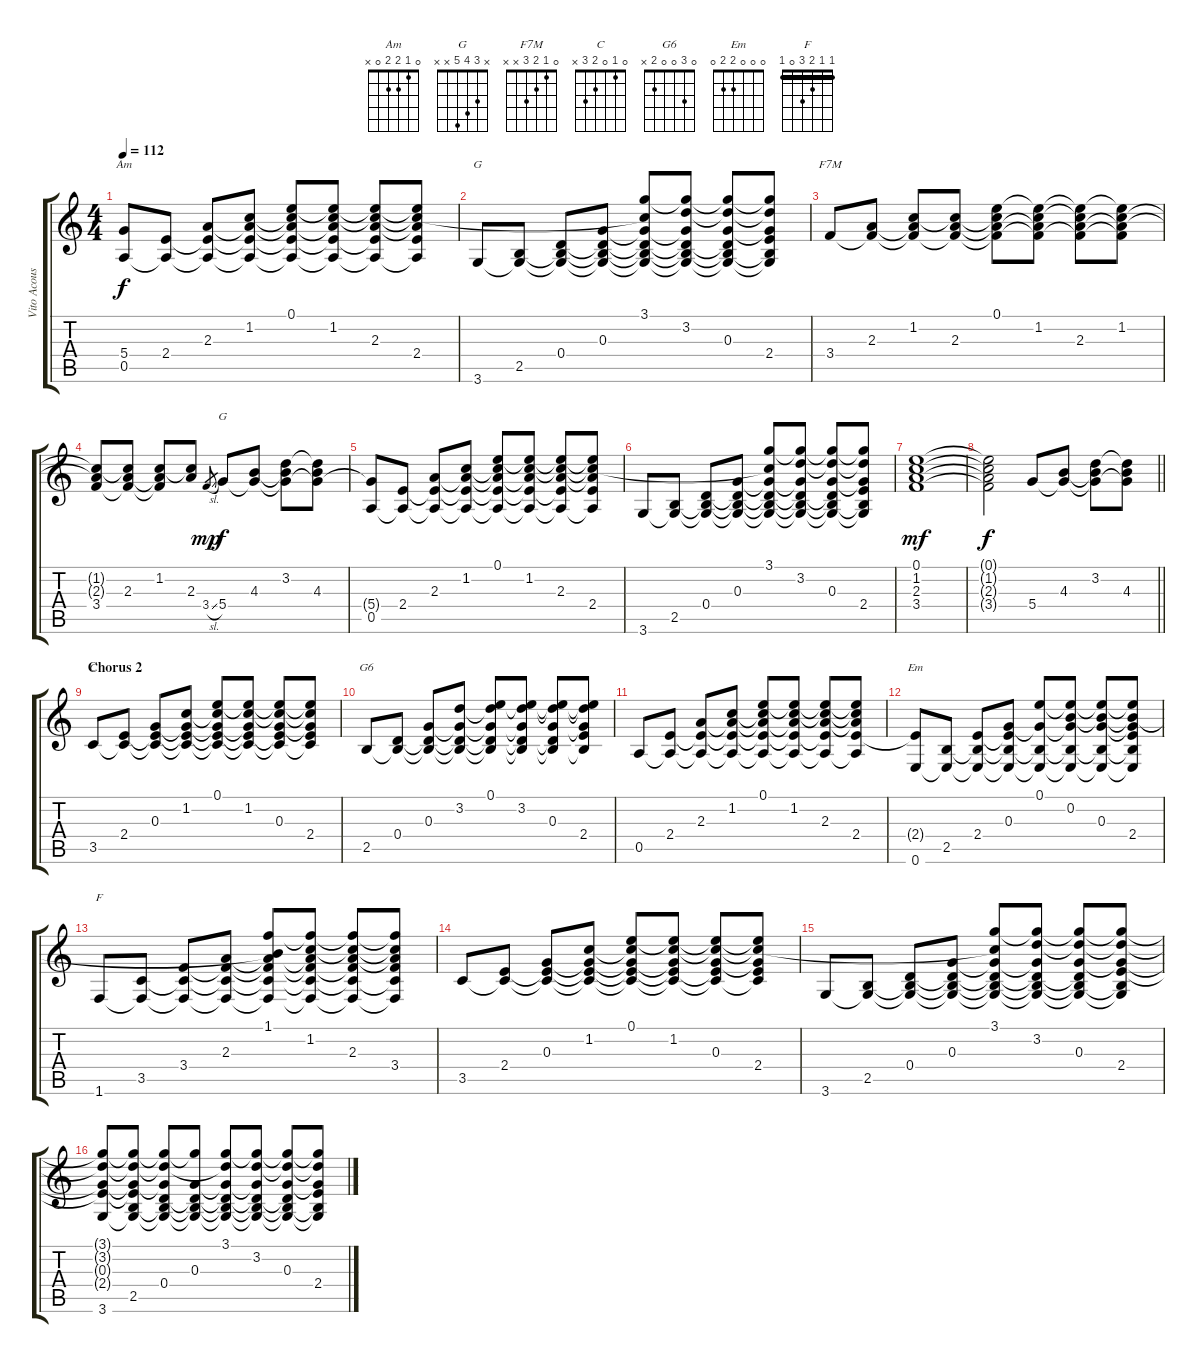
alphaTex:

\track ("Vito Acoustic Guitar" "Vito Acous") {instrument acousticguitarsteel}
\staff {score tabs}
\tuning (E4 B3 G3 D3 A2 E2) {hide}
\chord ("Am" 0 1 2 2 0 x)
\chord ("G" 3 3 0 0 2 3) {barre 3}
\chord ("F7M" 0 1 2 3 x x)
\chord ("G" x 3 4 5 x x)
\chord ("C" 0 1 0 2 3 x)
\chord ("G6" 0 3 0 0 2 x)
\chord ("Em" 0 0 0 2 2 0)
\chord ("F" 1 1 2 3 0 1) {barre 1}
\ts (4 4)
\tempo 112
\clef g2
\ks c
(5.4{t} 0.5).8{ch "Am" dy f} (2.4 0.5{t}).8 (2.3 2.4{t} 0.5{t}).8 (1.2 2.3{t} 2.4{t} 0.5{t}).8 (0.1 1.2{t} 2.3{t} 2.4{t} 0.5{t}).8 (0.1{t} 1.2 2.3{t} 2.4{t} 0.5{t}).8 (0.1{t} 1.2{t} 2.3 2.4{t} 0.5{t}).8 (0.1{t} 1.2{t} 2.3{t} 2.4 0.5{t}).8 |
3.6.8{ch "G"} (2.5 3.6{t}).8 (0.4 2.5{t} 3.6{t}).8 (0.3 0.4{t} 2.5{t} 3.6{t}).8 (3.1 1.2{t} 0.3{t} 0.4{t} 2.5{t} 3.6{t}).8 (3.1{t} 3.2 0.3{t} 0.4{t} 2.5{t} 3.6{t}).8 (3.1{t} 3.2{t} 0.3 0.4{t} 2.5{t} 3.6{t}).8 (3.1{t} 3.2{t} 0.3{t} 2.4 2.5{t} 3.6{t}).8 |
3.4.8{ch "F7M"} (2.3 3.4{t}).8 (1.2 2.3{t} 3.4{t}).8 (1.2{t} 2.3 3.4{t}).8 (0.1 1.2{t} 2.3{t} 3.4{t}).8 (0.1{t} 1.2 2.3{t} 3.4{t}).8 (0.1{t} 1.2{t} 2.3 3.4{t}).8 (0.1{t} 1.2 2.3{t} 3.4{t}).8 |
(1.2{t} 2.3{t} 3.4).8 (1.2{t} 2.3 3.4{t}).8 (1.2 2.3{t} 3.4{t}).8 (1.2{t} 2.3).8 3.4{sl}.8{gr dy mp} 5.4.8{ch "G" dy f} (4.3 5.4{t}).8 (3.2 4.3{t} 5.4{t}).8 (3.2{t} 4.3 5.4{t}).8 |
(5.4{t} 0.5).8 (2.4 0.5{t}).8 (2.3 2.4{t} 0.5{t}).8 (1.2 2.3{t} 2.4{t} 0.5{t}).8 (0.1 1.2{t} 2.3{t} 2.4{t} 0.5{t}).8 (0.1{t} 1.2 2.3{t} 2.4{t} 0.5{t}).8 (0.1{t} 1.2{t} 2.3 2.4{t} 0.5{t}).8 (0.1{t} 1.2{t} 2.3{t} 2.4 0.5{t}).8 |
3.6.8 (2.5 3.6{t}).8 (0.4 2.5{t} 3.6{t}).8 (0.3 0.4{t} 2.5{t} 3.6{t}).8 (3.1 1.2{t} 0.3{t} 0.4{t} 2.5{t} 3.6{t}).8 (3.1{t} 3.2 0.3{t} 0.4{t} 2.5{t} 3.6{t}).8 (3.1{t} 3.2{t} 0.3 0.4{t} 2.5{t} 3.6{t}).8 (3.1{t} 3.2{t} 0.3{t} 2.4 2.5{t} 3.6{t}).8 |
(0.1 1.2 2.3 3.4).1{dy mf} |
\barLineRight lightlight
(0.1{t} 1.2{t} 2.3{t} 3.4{t}).2{dy f} 5.4.8 (4.3 5.4{t}).8 (3.2 4.3{t} 5.4{t}).8 (3.2{t} 4.3 5.4{t}).8 |
\section ("" "Chorus 2")
3.5.8{ch "C"} (2.4 3.5{t}).8 (0.3 2.4{t} 3.5{t}).8 (1.2 0.3{t} 2.4{t} 3.5{t}).8 (0.1 1.2{t} 0.3{t} 2.4{t} 3.5{t}).8 (0.1{t} 1.2 0.3{t} 2.4{t} 3.5{t}).8 (0.1{t} 1.2{t} 0.3 2.4{t} 3.5{t}).8 (0.1{t} 1.2{t} 0.3{t} 2.4 3.5{t}).8 |
2.5.8{ch "G6"} (0.4 2.5{t}).8 (0.3 0.4{t} 2.5{t}).8 (3.2 0.3{t} 0.4{t} 2.5{t}).8 (0.1 3.2{t} 0.3{t} 0.4{t} 2.5{t}).8 (0.1{t} 3.2 0.3{t} 0.4{t} 2.5{t}).8 (0.1{t} 3.2{t} 0.3 0.4{t} 2.5{t}).8 (0.1{t} 3.2{t} 0.3{t} 2.4 2.5{t}).8 |
0.5.8 (2.4 0.5{t}).8 (2.3 2.4{t} 0.5{t}).8 (1.2 2.3{t} 2.4{t} 0.5{t}).8 (0.1 1.2{t} 2.3{t} 2.4{t} 0.5{t}).8 (0.1{t} 1.2 2.3{t} 2.4{t} 0.5{t}).8 (0.1{t} 1.2{t} 2.3 2.4{t} 0.5{t}).8 (0.1{t} 1.2{t} 2.3{t} 2.4 0.5{t}).8 |
(2.4{t} 0.6).8{ch "Em"} (2.5 0.6{t}).8 (2.4 2.5{t} 0.6{t}).8 (0.3 2.4{t} 2.5{t} 0.6{t}).8 (0.1 0.3{t} 2.5{t} 0.6{t}).8 (0.1{t} 0.2 0.3{t} 2.5{t} 0.6{t}).8 (0.1{t} 0.2{t} 0.3 2.5{t} 0.6{t}).8 (0.1{t} 0.2{t} 0.3{t} 2.4 2.5{t} 0.6{t}).8 |
1.6.8{ch "F"} (3.5 1.6{t}).8 (3.4 3.5{t} 1.6{t}).8 (2.3 3.4{t} 3.5{t} 1.6{t}).8 (1.1 0.2{t} 2.3{t} 3.4{t} 3.5{t} 1.6{t}).8 (1.1{t} 1.2 2.3{t} 3.4{t} 3.5{t} 1.6{t}).8 (1.1{t} 1.2{t} 2.3 3.4{t} 3.5{t} 1.6{t}).8 (1.1{t} 1.2{t} 2.3{t} 3.4 3.5{t} 1.6{t}).8 |
3.5.8 (2.4 3.5{t}).8 (0.3 2.4{t} 3.5{t}).8 (1.2 0.3{t} 2.4{t} 3.5{t}).8 (0.1 1.2{t} 0.3{t} 2.4{t} 3.5{t}).8 (0.1{t} 1.2 0.3{t} 2.4{t} 3.5{t}).8 (0.1{t} 1.2{t} 0.3 2.4{t} 3.5{t}).8 (0.1{t} 1.2{t} 0.3{t} 2.4 3.5{t}).8 |
3.6.8 (2.5 3.6{t}).8 (0.4 2.5{t} 3.6{t}).8 (0.3 0.4{t} 2.5{t} 3.6{t}).8 (3.1 1.2{t} 0.3{t} 0.4{t} 2.5{t} 3.6{t}).8 (3.1{t} 3.2 0.3{t} 0.4{t} 2.5{t} 3.6{t}).8 (3.1{t} 3.2{t} 0.3 0.4{t} 2.5{t} 3.6{t}).8 (3.1{t} 3.2{t} 0.3{t} 2.4 2.5{t} 3.6{t}).8 |
(3.1{t} 3.2{t} 0.3{t} 2.4{t} 3.6).8 (3.1{t} 3.2{t} 0.3{t} 2.4{t} 2.5 3.6{t}).8 (3.1{t} 3.2{t} 0.3{t} 0.4 2.5{t} 3.6{t}).8 (3.1{t} 0.3 0.4{t} 2.5{t} 3.6{t}).8 (3.1 3.2{t} 0.3{t} 0.4{t} 2.5{t} 3.6{t}).8 (3.1{t} 3.2 0.3{t} 0.4{t} 2.5{t} 3.6{t}).8 (3.1{t} 3.2{t} 0.3 0.4{t} 2.5{t} 3.6{t}).8 (3.1{t} 3.2{t} 0.3{t} 2.4 2.5{t} 3.6{t}).8
